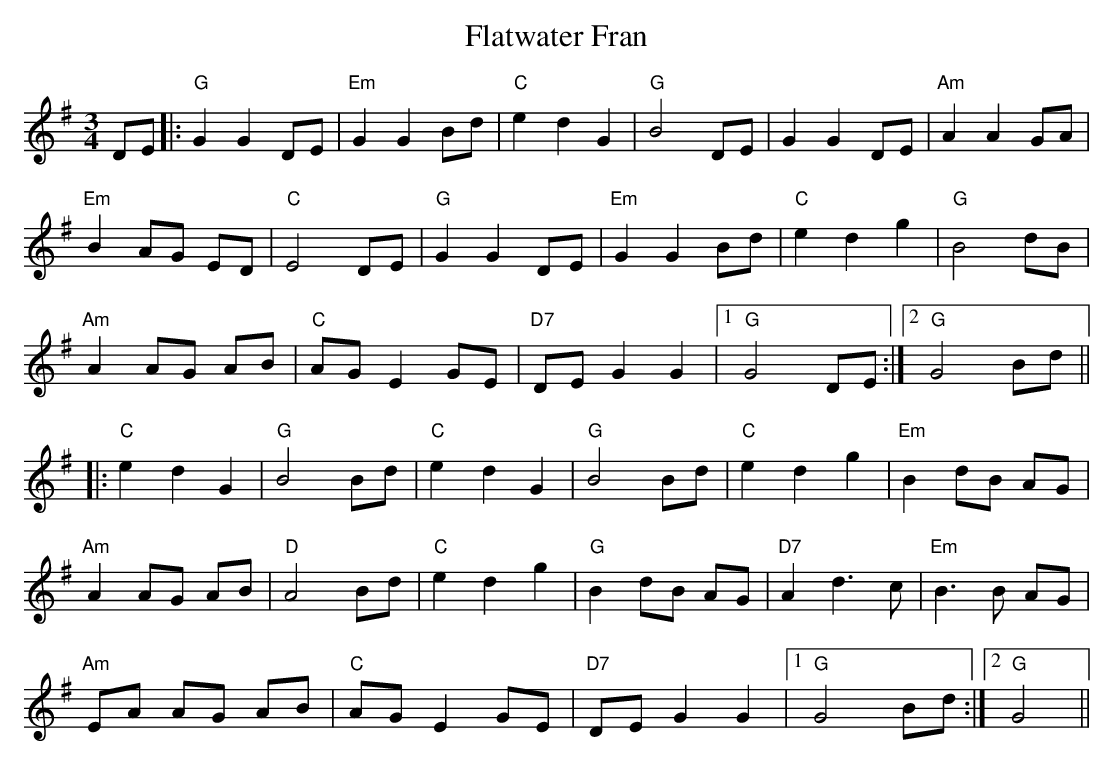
X:1
T: Flatwater Fran
M: 3/4
L: 1/8
K: Gmaj
DE|:"G"G2G2DE|"Em"G2G2Bd|"C"e2d2G2|"G"B4DE|G2G2DE|"Am"A2A2GA|
"Em"B2AG ED|"C"E4DE|"G"G2G2DE|"Em"G2G2Bd|"C"e2d2g2|"G"B4dB|
"Am"A2AG AB|"C"AGE2GE|"D7"DEG2G2|1 "G"G4DE:|2 "G"G4Bd||
|:"C"e2d2G2|"G"B4Bd|"C"e2d2G2|"G"B4Bd|"C"e2d2g2|"Em"B2dB AG|
"Am"A2AG AB|"D"A4Bd|"C"e2d2g2|"G"B2dB AG|"D7"A2d3c|"Em"B3B AG|
"Am"EA AG AB|"C"AG E2GE|"D7"DEG2G2|1 "G"G4Bd:|2 "G"G4||
